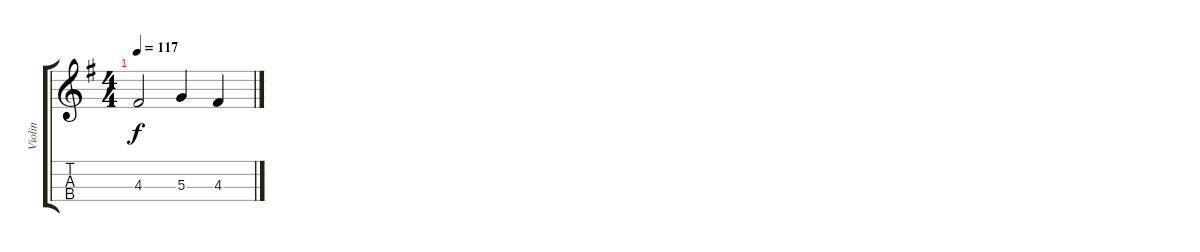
\track ("Violin" "Violin") {instrument violin}
\staff {score tabs}
\tuning (E5 A4 D4 G3) {hide}
\ts (4 4)
\tempo 117
\clef g2
\ks g
4.3.2{dy f} 5.3.4 4.3.4
